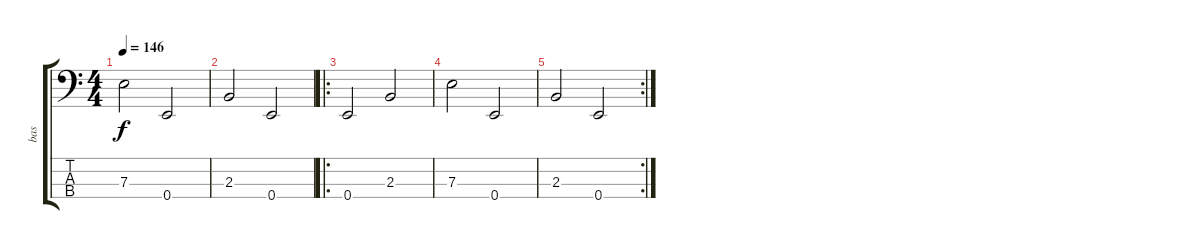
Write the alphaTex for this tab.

\track ("bas" "bas") {instrument fretlessbass}
\staff {score tabs}
\tuning (G2 D2 A1 E1) {hide}
\ts (4 4)
\tempo 146
\clef f4
\ks c
7.3.2{dy f} 0.4.2 |
2.3.2 0.4.2 |
\ro
0.4.2 2.3.2 |
7.3.2 0.4.2 |
\rc 2
2.3.2 0.4.2
